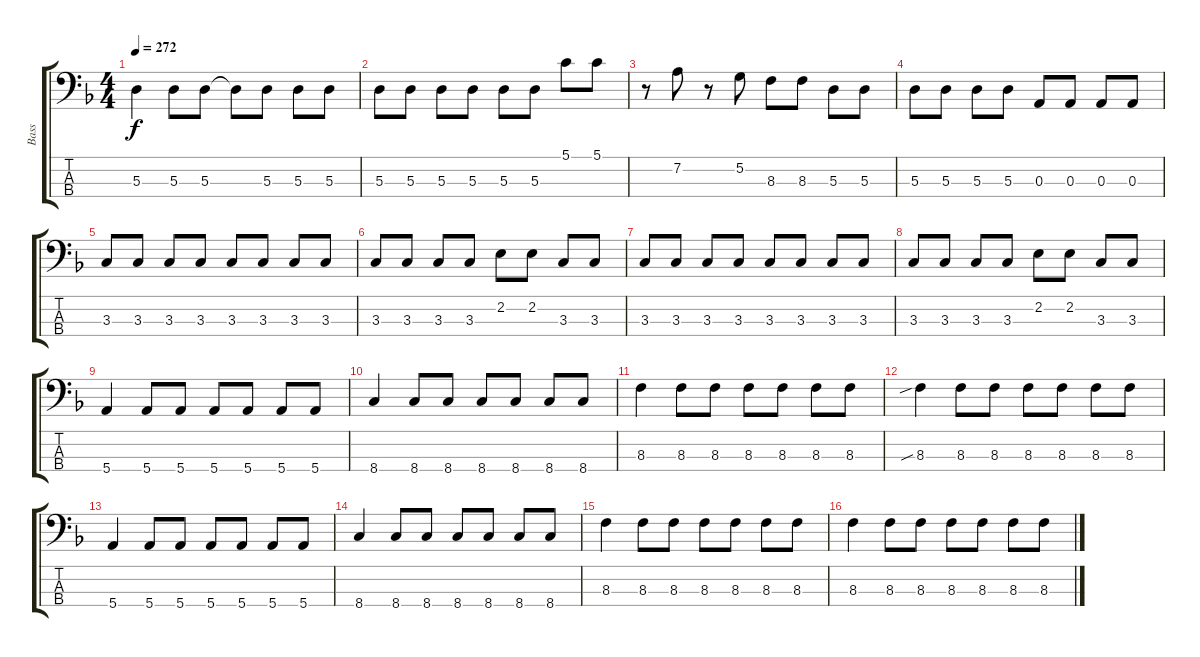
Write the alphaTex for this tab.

\track ("Bass" "Bass") {instrument electricbasspick}
\staff {score tabs}
\tuning (G2 D2 A1 E1) {hide}
\ts (4 4)
\tempo 272
\clef f4
\ks f
5.3.4{dy f} 5.3.8 5.3.8 5.3{t}.8 5.3.8 5.3.8 5.3.8 |
5.3.8 5.3.8 5.3.8 5.3.8 5.3.8 5.3.8 5.1.8 5.1.8 |
r.8 7.2.8 r.8 5.2.8 8.3.8 8.3.8 5.3.8 5.3.8 |
5.3.8 5.3.8 5.3.8 5.3.8 0.3.8 0.3.8 0.3.8 0.3.8 |
3.3.8 3.3.8 3.3.8 3.3.8 3.3.8 3.3.8 3.3.8 3.3.8 |
3.3.8 3.3.8 3.3.8 3.3.8 2.2.8 2.2.8 3.3.8 3.3.8 |
3.3.8 3.3.8 3.3.8 3.3.8 3.3.8 3.3.8 3.3.8 3.3.8 |
3.3.8 3.3.8 3.3.8 3.3.8 2.2.8 2.2.8 3.3.8 3.3.8 |
5.4.4 5.4.8 5.4.8 5.4.8 5.4.8 5.4.8 5.4.8 |
8.4.4 8.4.8 8.4.8 8.4.8 8.4.8 8.4.8 8.4.8 |
8.3.4 8.3.8 8.3.8 8.3.8 8.3.8 8.3.8 8.3.8 |
8.3{sib}.4 8.3.8 8.3.8 8.3.8 8.3.8 8.3.8 8.3.8 |
5.4.4 5.4.8 5.4.8 5.4.8 5.4.8 5.4.8 5.4.8 |
8.4.4 8.4.8 8.4.8 8.4.8 8.4.8 8.4.8 8.4.8 |
8.3.4 8.3.8 8.3.8 8.3.8 8.3.8 8.3.8 8.3.8 |
8.3.4 8.3.8 8.3.8 8.3.8 8.3.8 8.3.8 8.3.8
